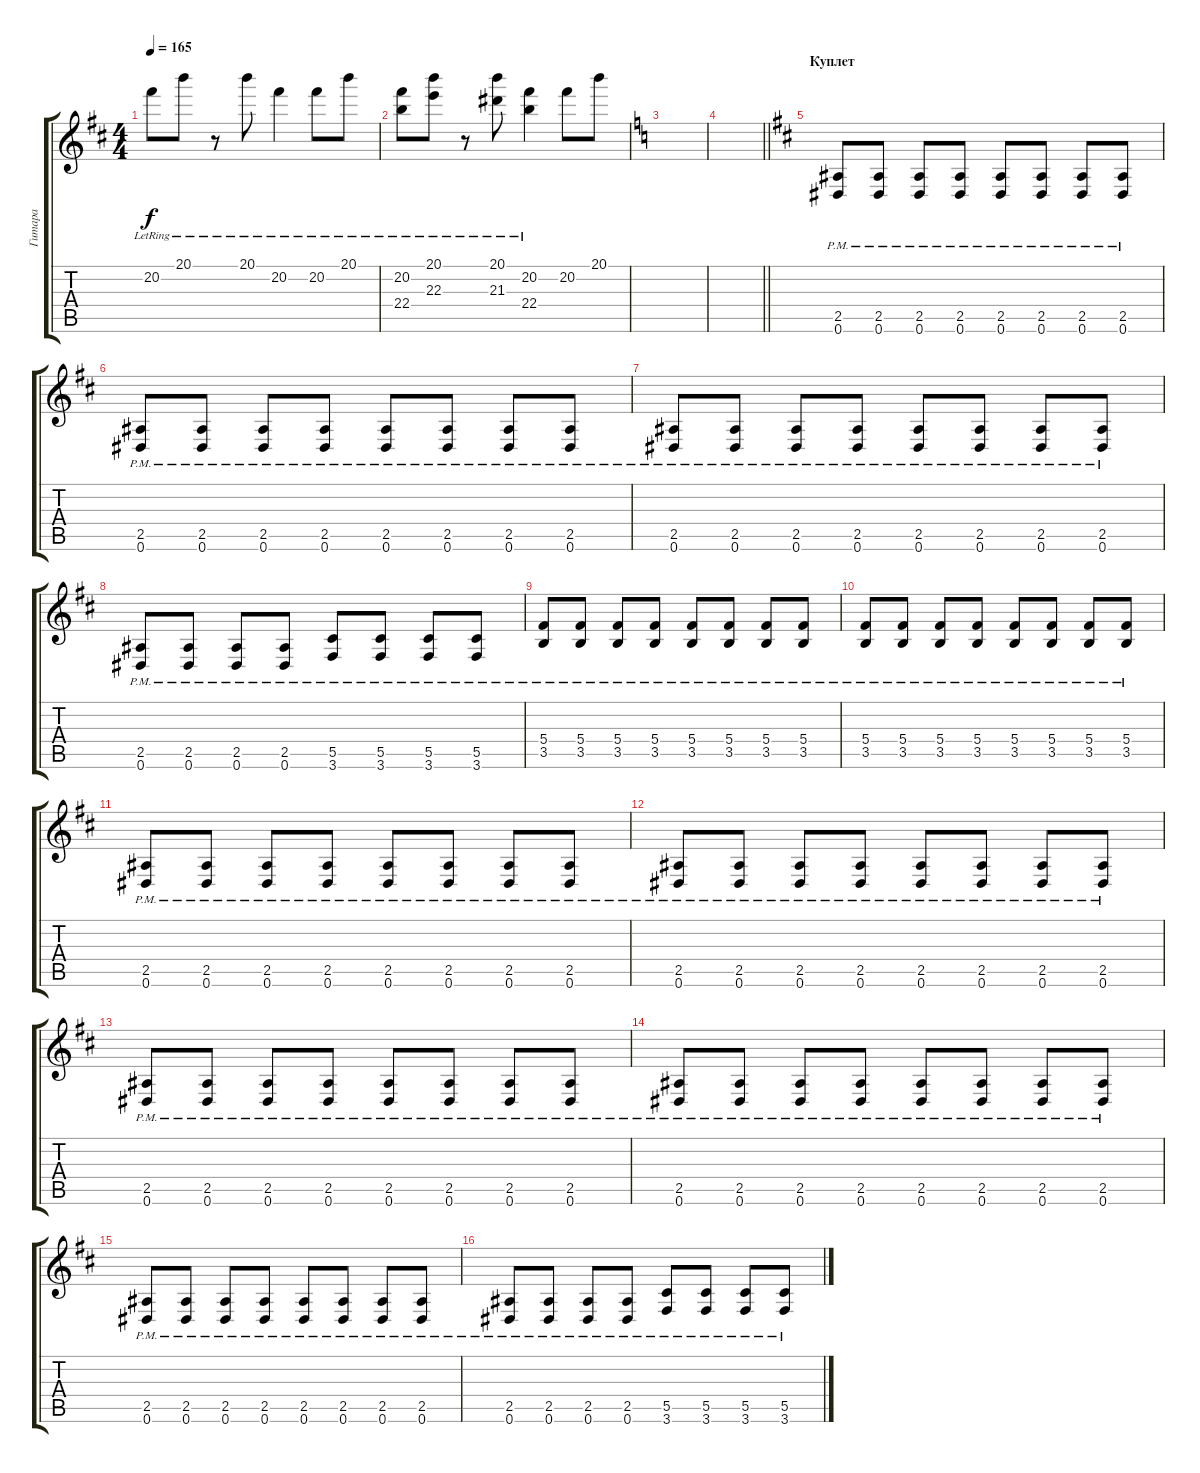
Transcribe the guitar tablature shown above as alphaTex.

\track ("Гитара" "Гитара") {instrument overdrivenguitar}
\staff {score tabs}
\tuning (Eb4 Bb3 Gb3 Db3 Ab2 Eb2) {hide}
\ts (4 4)
\tempo 165
\clef g2
\ks bminor
20.2{lr}.8{dy f} 20.1{lr}.8 r.8 20.1{lr}.8 20.2{lr}.4 20.2{lr}.8 20.1{lr}.8 |
(20.2{lr} 22.4{lr}).8 (20.1{lr} 22.3{lr}).8 r.8 (20.1{lr} 21.3).8 (20.2{lr} 22.4).4 20.2.8 20.1.8 |
\ks c
|
\barLineRight lightlight
|
\section ("" "Куплет")
\ks bminor
(2.5{pm} 0.6{pm}).8 (2.5{pm} 0.6{pm}).8 (2.5{pm} 0.6{pm}).8 (2.5{pm} 0.6{pm}).8 (2.5{pm} 0.6{pm}).8 (2.5{pm} 0.6{pm}).8 (2.5{pm} 0.6{pm}).8 (2.5{pm} 0.6{pm}).8 |
(2.5{pm} 0.6{pm}).8 (2.5{pm} 0.6{pm}).8 (2.5{pm} 0.6{pm}).8 (2.5{pm} 0.6{pm}).8 (2.5{pm} 0.6{pm}).8 (2.5{pm} 0.6{pm}).8 (2.5{pm} 0.6{pm}).8 (2.5{pm} 0.6{pm}).8 |
(2.5{pm} 0.6{pm}).8 (2.5{pm} 0.6{pm}).8 (2.5{pm} 0.6{pm}).8 (2.5{pm} 0.6{pm}).8 (2.5{pm} 0.6{pm}).8 (2.5{pm} 0.6{pm}).8 (2.5{pm} 0.6{pm}).8 (2.5{pm} 0.6{pm}).8 |
(2.5{pm} 0.6{pm}).8 (2.5{pm} 0.6{pm}).8 (2.5{pm} 0.6{pm}).8 (2.5{pm} 0.6{pm}).8 (5.5{pm} 3.6{pm}).8 (5.5{pm} 3.6{pm}).8 (5.5{pm} 3.6{pm}).8 (5.5{pm} 3.6{pm}).8 |
(5.4{pm} 3.5{pm}).8 (5.4{pm} 3.5{pm}).8 (5.4{pm} 3.5{pm}).8 (5.4{pm} 3.5{pm}).8 (5.4{pm} 3.5{pm}).8 (5.4{pm} 3.5{pm}).8 (5.4{pm} 3.5{pm}).8 (5.4{pm} 3.5{pm}).8 |
(5.4{pm} 3.5{pm}).8 (5.4{pm} 3.5{pm}).8 (5.4{pm} 3.5{pm}).8 (5.4{pm} 3.5{pm}).8 (5.4{pm} 3.5{pm}).8 (5.4{pm} 3.5{pm}).8 (5.4{pm} 3.5{pm}).8 (5.4{pm} 3.5{pm}).8 |
(2.5{pm} 0.6{pm}).8 (2.5{pm} 0.6{pm}).8 (2.5{pm} 0.6{pm}).8 (2.5{pm} 0.6{pm}).8 (2.5{pm} 0.6{pm}).8 (2.5{pm} 0.6{pm}).8 (2.5{pm} 0.6{pm}).8 (2.5{pm} 0.6{pm}).8 |
(2.5{pm} 0.6{pm}).8 (2.5{pm} 0.6{pm}).8 (2.5{pm} 0.6{pm}).8 (2.5{pm} 0.6{pm}).8 (2.5{pm} 0.6{pm}).8 (2.5{pm} 0.6{pm}).8 (2.5{pm} 0.6{pm}).8 (2.5{pm} 0.6{pm}).8 |
(2.5{pm} 0.6{pm}).8{balance 2} (2.5{pm} 0.6{pm}).8 (2.5{pm} 0.6{pm}).8 (2.5{pm} 0.6{pm}).8 (2.5{pm} 0.6{pm}).8 (2.5{pm} 0.6{pm}).8 (2.5{pm} 0.6{pm}).8 (2.5{pm} 0.6{pm}).8 |
(2.5{pm} 0.6{pm}).8 (2.5{pm} 0.6{pm}).8 (2.5{pm} 0.6{pm}).8 (2.5{pm} 0.6{pm}).8 (2.5{pm} 0.6{pm}).8 (2.5{pm} 0.6{pm}).8 (2.5{pm} 0.6{pm}).8 (2.5{pm} 0.6{pm}).8 |
(2.5{pm} 0.6{pm}).8 (2.5{pm} 0.6{pm}).8 (2.5{pm} 0.6{pm}).8 (2.5{pm} 0.6{pm}).8 (2.5{pm} 0.6{pm}).8 (2.5{pm} 0.6{pm}).8 (2.5{pm} 0.6{pm}).8 (2.5{pm} 0.6{pm}).8 |
(2.5{pm} 0.6{pm}).8 (2.5{pm} 0.6{pm}).8 (2.5{pm} 0.6{pm}).8 (2.5{pm} 0.6{pm}).8 (5.5{pm} 3.6{pm}).8 (5.5{pm} 3.6{pm}).8 (5.5{pm} 3.6{pm}).8 (5.5{pm} 3.6{pm}).8
